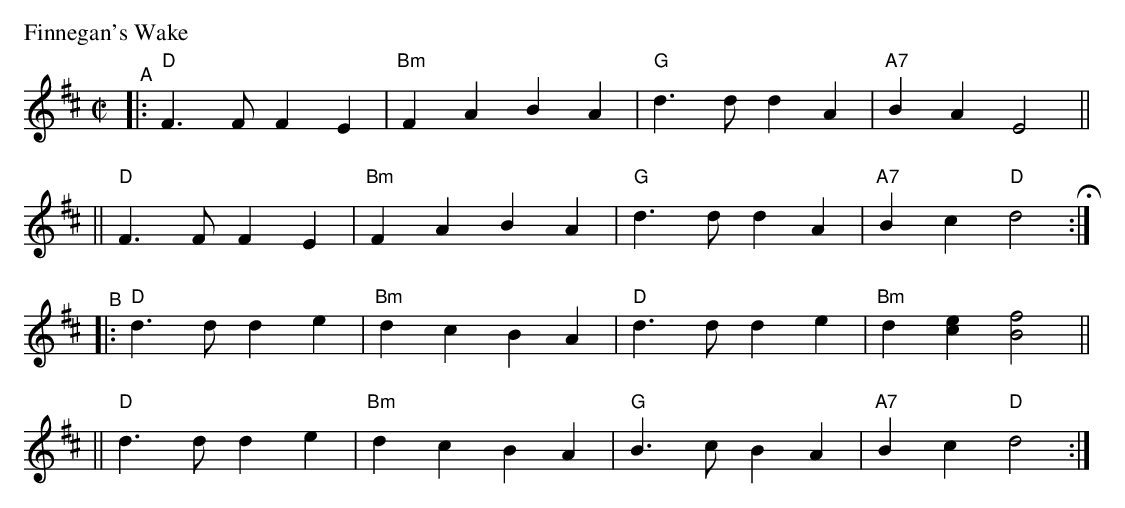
X:1
P: Finnegan's Wake
M: C|
L: 1/4
K: D
"^A"\
|: "D"F>F FE | "Bm"FA BA | "G"d>d dA | "A7"BA E2 ||
|| "D"F>F FE | "Bm"FA BA | "G"d>d dA | "A7"Bc "D"d2 H:|
"^B"\
|: "D"d>d de | "Bm"dc BA | "D"d>d de | "Bm"d[ec] [f2B2] ||
|| "D"d>d de | "Bm"dc BA | "G"B>c BA | "A7"Bc "D"d2 :|
